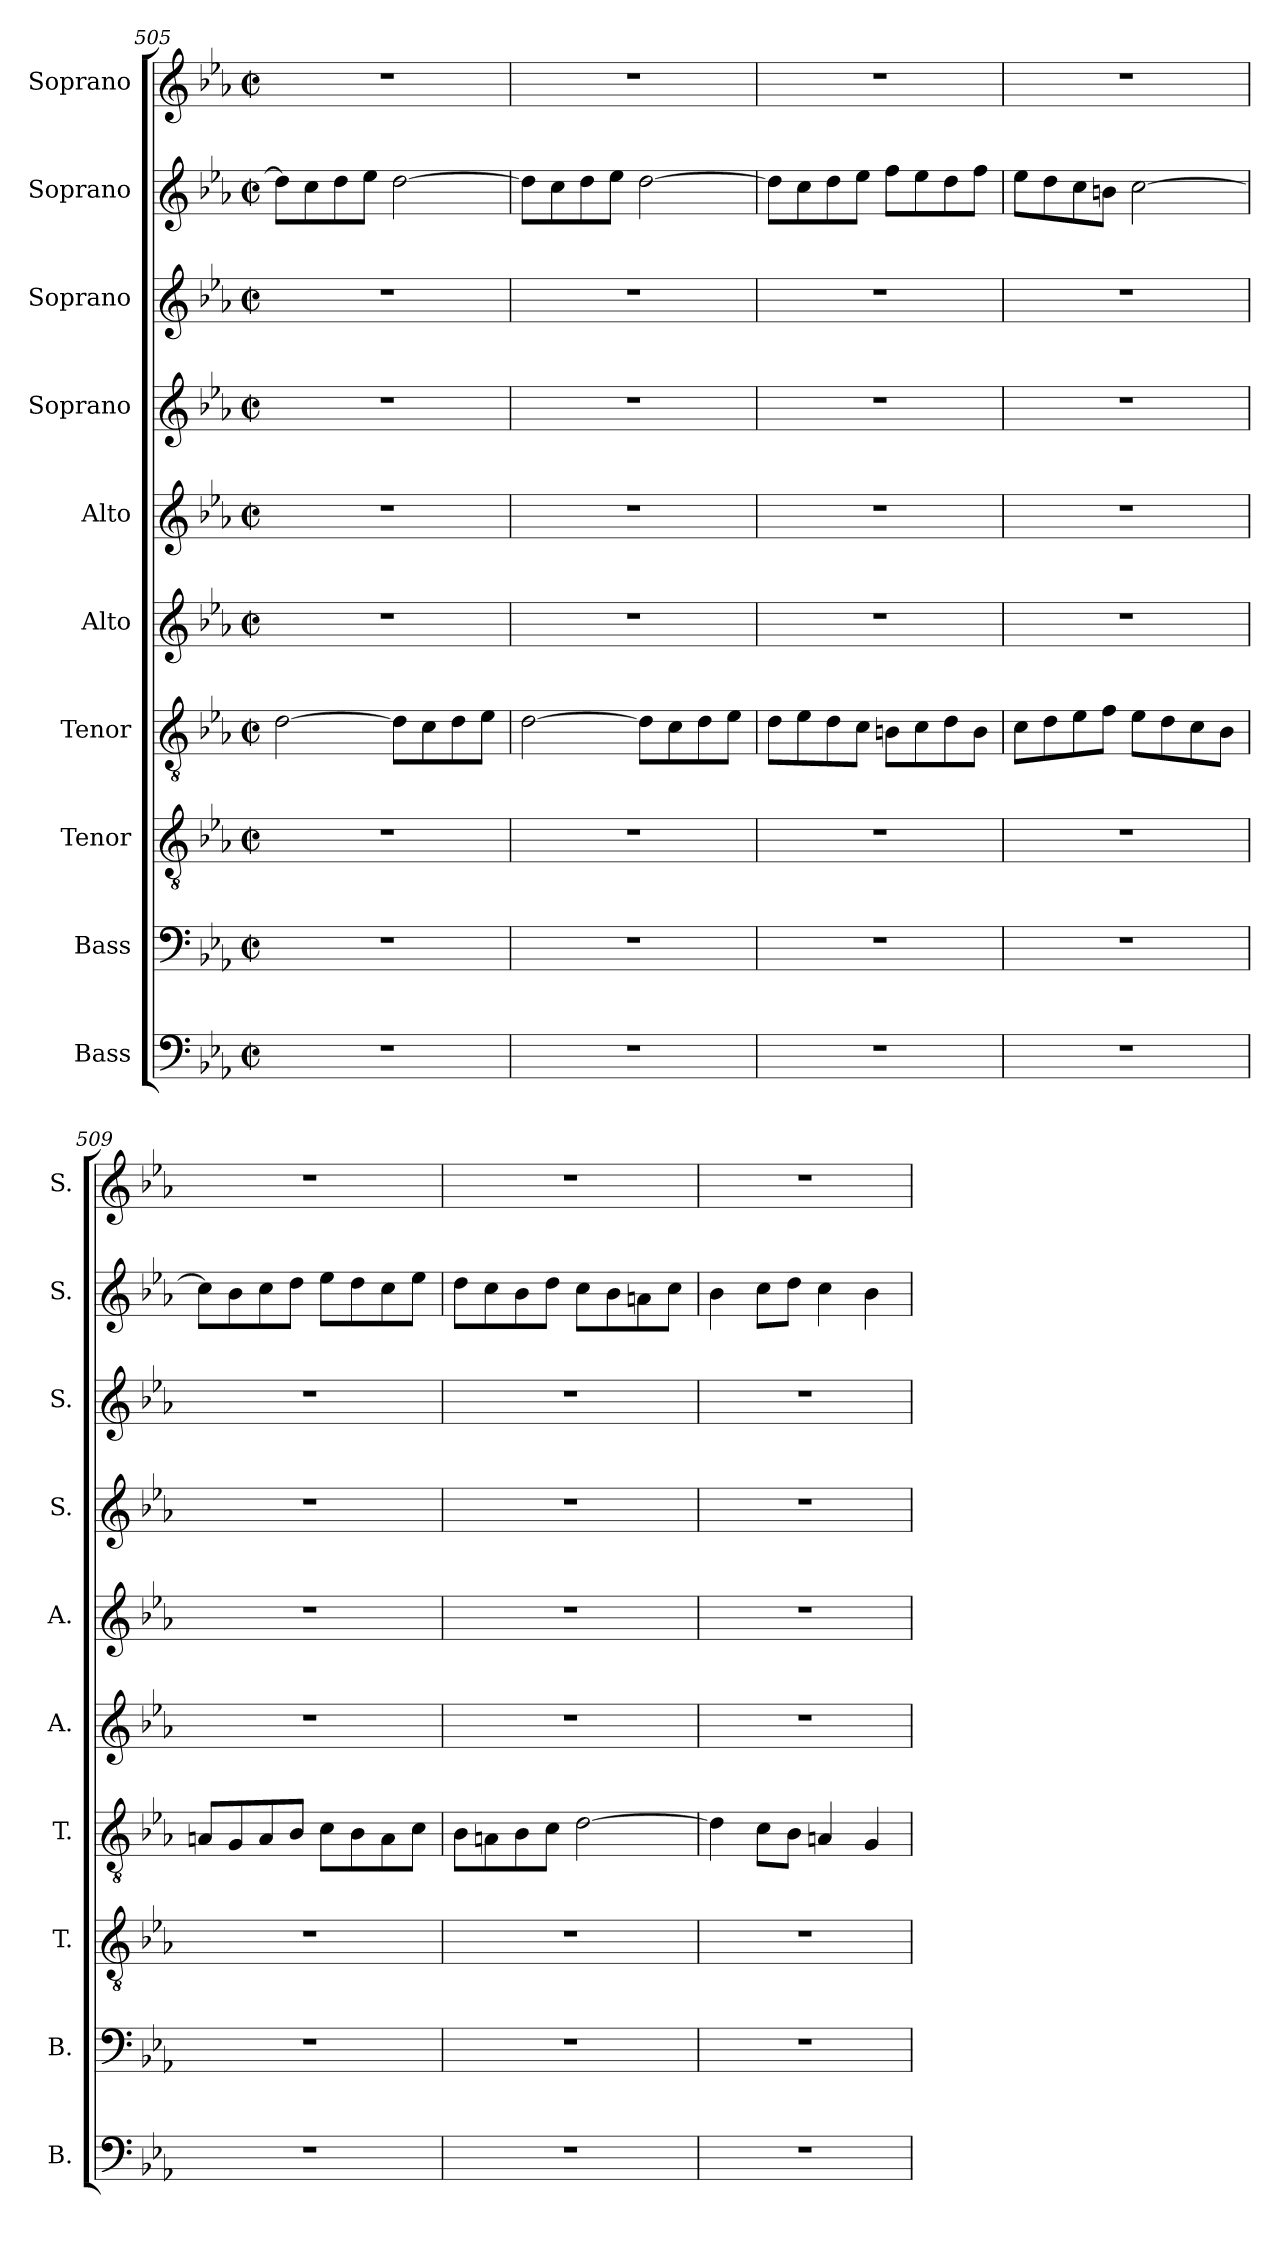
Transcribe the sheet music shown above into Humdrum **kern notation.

**kern	**kern	**kern	**kern	**kern	**kern	**kern	**kern	**kern	**kern
*part10	*part9	*part8	*part7	*part6	*part5	*part4	*part3	*part2	*part1
*staff10	*staff9	*staff8	*staff7	*staff6	*staff5	*staff4	*staff3	*staff2	*staff1
*I"Bass	*I"Bass	*I"Tenor	*I"Tenor	*I"Alto	*I"Alto	*I"Soprano	*I"Soprano	*I"Soprano	*I"Soprano
*I'B.	*I'B.	*I'T.	*I'T.	*I'A.	*I'A.	*I'S.	*I'S.	*I'S.	*I'S.
!!LO:PB:g=z
*clefF4	*clefF4	*clefGv2	*clefGv2	*clefG2	*clefG2	*clefG2	*clefG2	*clefG2	*clefG2
*k[b-e-a-]	*k[b-e-a-]	*k[b-e-a-]	*k[b-e-a-]	*k[b-e-a-]	*k[b-e-a-]	*k[b-e-a-]	*k[b-e-a-]	*k[b-e-a-]	*k[b-e-a-]
*M4/4	*M4/4	*M4/4	*M4/4	*M4/4	*M4/4	*M4/4	*M4/4	*M4/4	*M4/4
*met(c|)	*met(c|)	*met(c|)	*met(c|)	*met(c|)	*met(c|)	*met(c|)	*met(c|)	*met(c|)	*met(c|)
=505	=505	=505	=505	=505	=505	=505	=505	=505	=505
1r	1r	1r	[2d\	1r	1r	1r	1r	8dd\L]	1r
.	.	.	.	.	.	.	.	8cc\	.
.	.	.	.	.	.	.	.	8dd\	.
.	.	.	.	.	.	.	.	8ee-\J	.
.	.	.	8d\L]	.	.	.	.	[2dd\	.
.	.	.	8c\	.	.	.	.	.	.
.	.	.	8d\	.	.	.	.	.	.
.	.	.	8e-\J	.	.	.	.	.	.
=506	=506	=506	=506	=506	=506	=506	=506	=506	=506
1r	1r	1r	[2d\	1r	1r	1r	1r	8dd\L]	1r
.	.	.	.	.	.	.	.	8cc\	.
.	.	.	.	.	.	.	.	8dd\	.
.	.	.	.	.	.	.	.	8ee-\J	.
.	.	.	8d\L]	.	.	.	.	[2dd\	.
.	.	.	8c\	.	.	.	.	.	.
.	.	.	8d\	.	.	.	.	.	.
.	.	.	8e-\J	.	.	.	.	.	.
=507	=507	=507	=507	=507	=507	=507	=507	=507	=507
1r	1r	1r	8d\L	1r	1r	1r	1r	8dd\L]	1r
.	.	.	8e-\	.	.	.	.	8cc\	.
.	.	.	8d\	.	.	.	.	8dd\	.
.	.	.	8c\J	.	.	.	.	8ee-\J	.
.	.	.	8Bn\L	.	.	.	.	8ff\L	.
.	.	.	8c\	.	.	.	.	8ee-\	.
.	.	.	8d\	.	.	.	.	8dd\	.
.	.	.	8B\J	.	.	.	.	8ff\J	.
=508	=508	=508	=508	=508	=508	=508	=508	=508	=508
1r	1r	1r	8c\L	1r	1r	1r	1r	8ee-\L	1r
.	.	.	8d\	.	.	.	.	8dd\	.
.	.	.	8e-\	.	.	.	.	8cc\	.
.	.	.	8f\J	.	.	.	.	8bn\J	.
.	.	.	8e-\L	.	.	.	.	[2cc\	.
.	.	.	8d\	.	.	.	.	.	.
.	.	.	8c\	.	.	.	.	.	.
.	.	.	8B-\J	.	.	.	.	.	.
=509	=509	=509	=509	=509	=509	=509	=509	=509	=509
1r	1r	1r	8An/L	1r	1r	1r	1r	8cc\L]	1r
.	.	.	8G/	.	.	.	.	8b-\	.
.	.	.	8A/	.	.	.	.	8cc\	.
.	.	.	8B-/J	.	.	.	.	8dd\J	.
.	.	.	8c\L	.	.	.	.	8ee-\L	.
.	.	.	8B-\	.	.	.	.	8dd\	.
.	.	.	8A\	.	.	.	.	8cc\	.
.	.	.	8c\J	.	.	.	.	8ee-\J	.
!!LO:PB:g=z
=510	=510	=510	=510	=510	=510	=510	=510	=510	=510
1r	1r	1r	8B-\L	1r	1r	1r	1r	8dd\L	1r
.	.	.	8An\	.	.	.	.	8cc\	.
.	.	.	8B-\	.	.	.	.	8b-\	.
.	.	.	8c\J	.	.	.	.	8dd\J	.
.	.	.	[2d\	.	.	.	.	8cc\L	.
.	.	.	.	.	.	.	.	8b-\	.
.	.	.	.	.	.	.	.	8an\	.
.	.	.	.	.	.	.	.	8cc\J	.
=511	=511	=511	=511	=511	=511	=511	=511	=511	=511
1r	1r	1r	4d\]	1r	1r	1r	1r	4b-\	1r
.	.	.	8c\L	.	.	.	.	8cc\L	.
.	.	.	8B-\J	.	.	.	.	8dd\J	.
.	.	.	4An/	.	.	.	.	4cc\	.
.	.	.	4G/	.	.	.	.	4b-\	.
=	=	=	=	=	=	=	=	=	=
*-	*-	*-	*-	*-	*-	*-	*-	*-	*-
